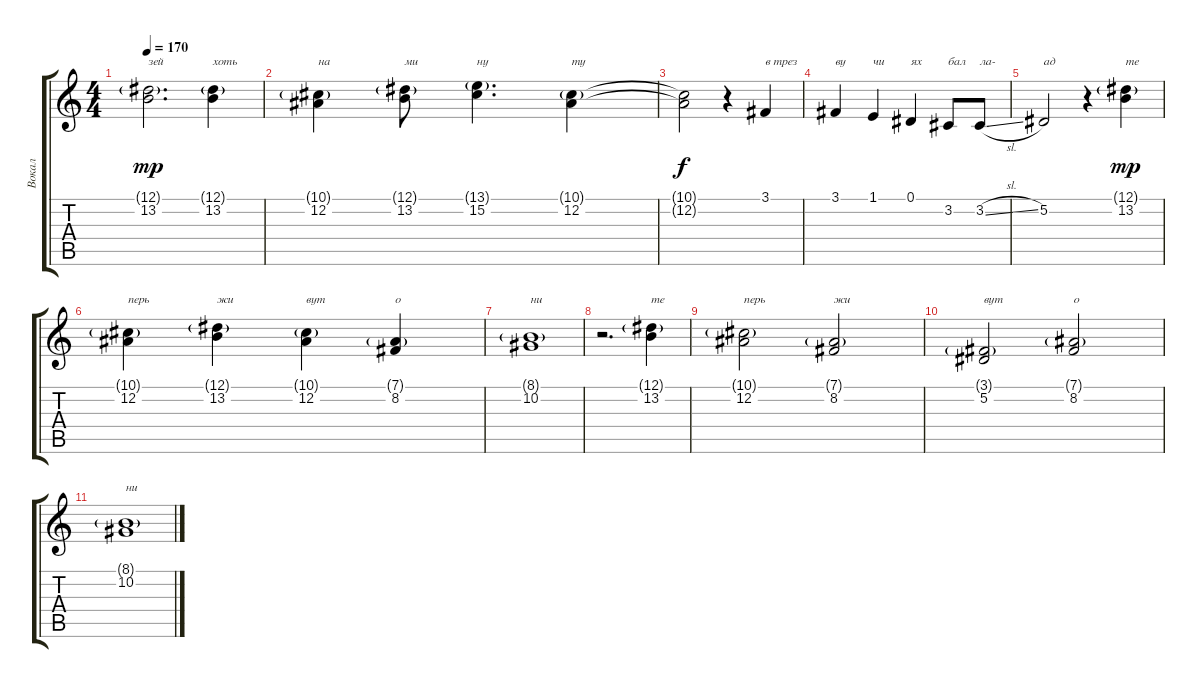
\track ("Вокал" "Вокал") {instrument altosax}
\staff {score tabs}
\tuning (Eb4 Bb3 Gb3 Db3 Ab2 Eb2) {hide}
\ts (4 4)
\tempo 170
\clef g2
\ks c
(12.1{g} 13.2).2{d txt "зей" dy mp} (12.1{g} 13.2).4{txt "хоть"} |
(10.1{g} 12.2).4{txt "на"} (12.1{g} 13.2).8{txt "ми"} (13.1{g} 15.2).4{d txt "ну"} (10.1{g} 12.2).4{txt "ту"} |
(10.1{t} 12.2{t}).2{dy f} r.4 3.1.4{txt "в трез"} |
3.1.4{txt "ву"} 1.1.4{txt "чи"} 0.1.4{txt "ях"} 3.2.8{txt "бал"} 3.2{sl}.8{txt "ла-"} |
5.2.2{txt "ад"} r.4 (12.1{g} 13.2).4{txt "те" dy mp} |
(10.1{g} 12.2).4{txt "перь"} (12.1{g} 13.2).4{txt "жи"} (10.1{g} 12.2).4{txt "вут"} (7.1{g} 8.2).4{txt "о"} |
(8.1{g} 10.2).1{txt "ни"} |
r.2{d} (12.1{g} 13.2).4{txt "те"} |
(10.1{g} 12.2).2{txt "перь"} (7.1{g} 8.2).2{txt "жи"} |
(3.1{g} 5.2).2{txt "вут"} (7.1{g} 8.2).2{txt "о"} |
(8.1{g} 10.2).1{txt "ни"}
